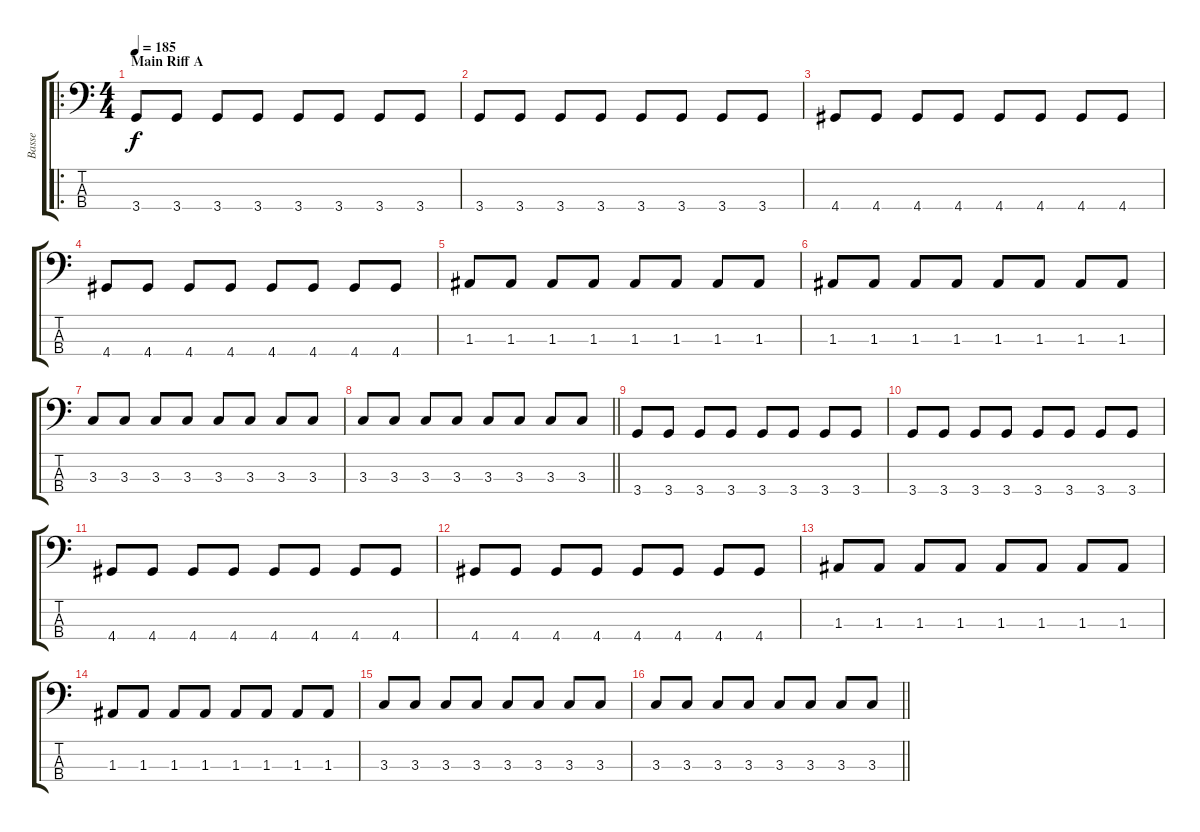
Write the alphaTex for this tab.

\track ("Basse" "Basse") {instrument electricbassfinger}
\staff {score tabs}
\tuning (G2 D2 A1 E1) {hide}
\ro
\ts (4 4)
\section ("" "Main Riff A")
\tempo 185
\clef f4
\ks c
3.4.8{dy f instrument electricbassfinger} 3.4.8 3.4.8 3.4.8 3.4.8 3.4.8 3.4.8 3.4.8 |
3.4.8 3.4.8 3.4.8 3.4.8 3.4.8 3.4.8 3.4.8 3.4.8 |
4.4.8 4.4.8 4.4.8 4.4.8 4.4.8 4.4.8 4.4.8 4.4.8 |
4.4.8 4.4.8 4.4.8 4.4.8 4.4.8 4.4.8 4.4.8 4.4.8 |
1.3.8 1.3.8 1.3.8 1.3.8 1.3.8 1.3.8 1.3.8 1.3.8 |
1.3.8 1.3.8 1.3.8 1.3.8 1.3.8 1.3.8 1.3.8 1.3.8 |
3.3.8 3.3.8 3.3.8 3.3.8 3.3.8 3.3.8 3.3.8 3.3.8 |
\barLineRight lightlight
3.3.8 3.3.8 3.3.8 3.3.8 3.3.8 3.3.8 3.3.8 3.3.8 |
3.4.8 3.4.8 3.4.8 3.4.8 3.4.8 3.4.8 3.4.8 3.4.8 |
3.4.8 3.4.8 3.4.8 3.4.8 3.4.8 3.4.8 3.4.8 3.4.8 |
4.4.8 4.4.8 4.4.8 4.4.8 4.4.8 4.4.8 4.4.8 4.4.8 |
4.4.8 4.4.8 4.4.8 4.4.8 4.4.8 4.4.8 4.4.8 4.4.8 |
1.3.8 1.3.8 1.3.8 1.3.8 1.3.8 1.3.8 1.3.8 1.3.8 |
1.3.8 1.3.8 1.3.8 1.3.8 1.3.8 1.3.8 1.3.8 1.3.8 |
3.3.8 3.3.8 3.3.8 3.3.8 3.3.8 3.3.8 3.3.8 3.3.8 |
\barLineRight lightlight
3.3.8 3.3.8 3.3.8 3.3.8 3.3.8 3.3.8 3.3.8 3.3.8
